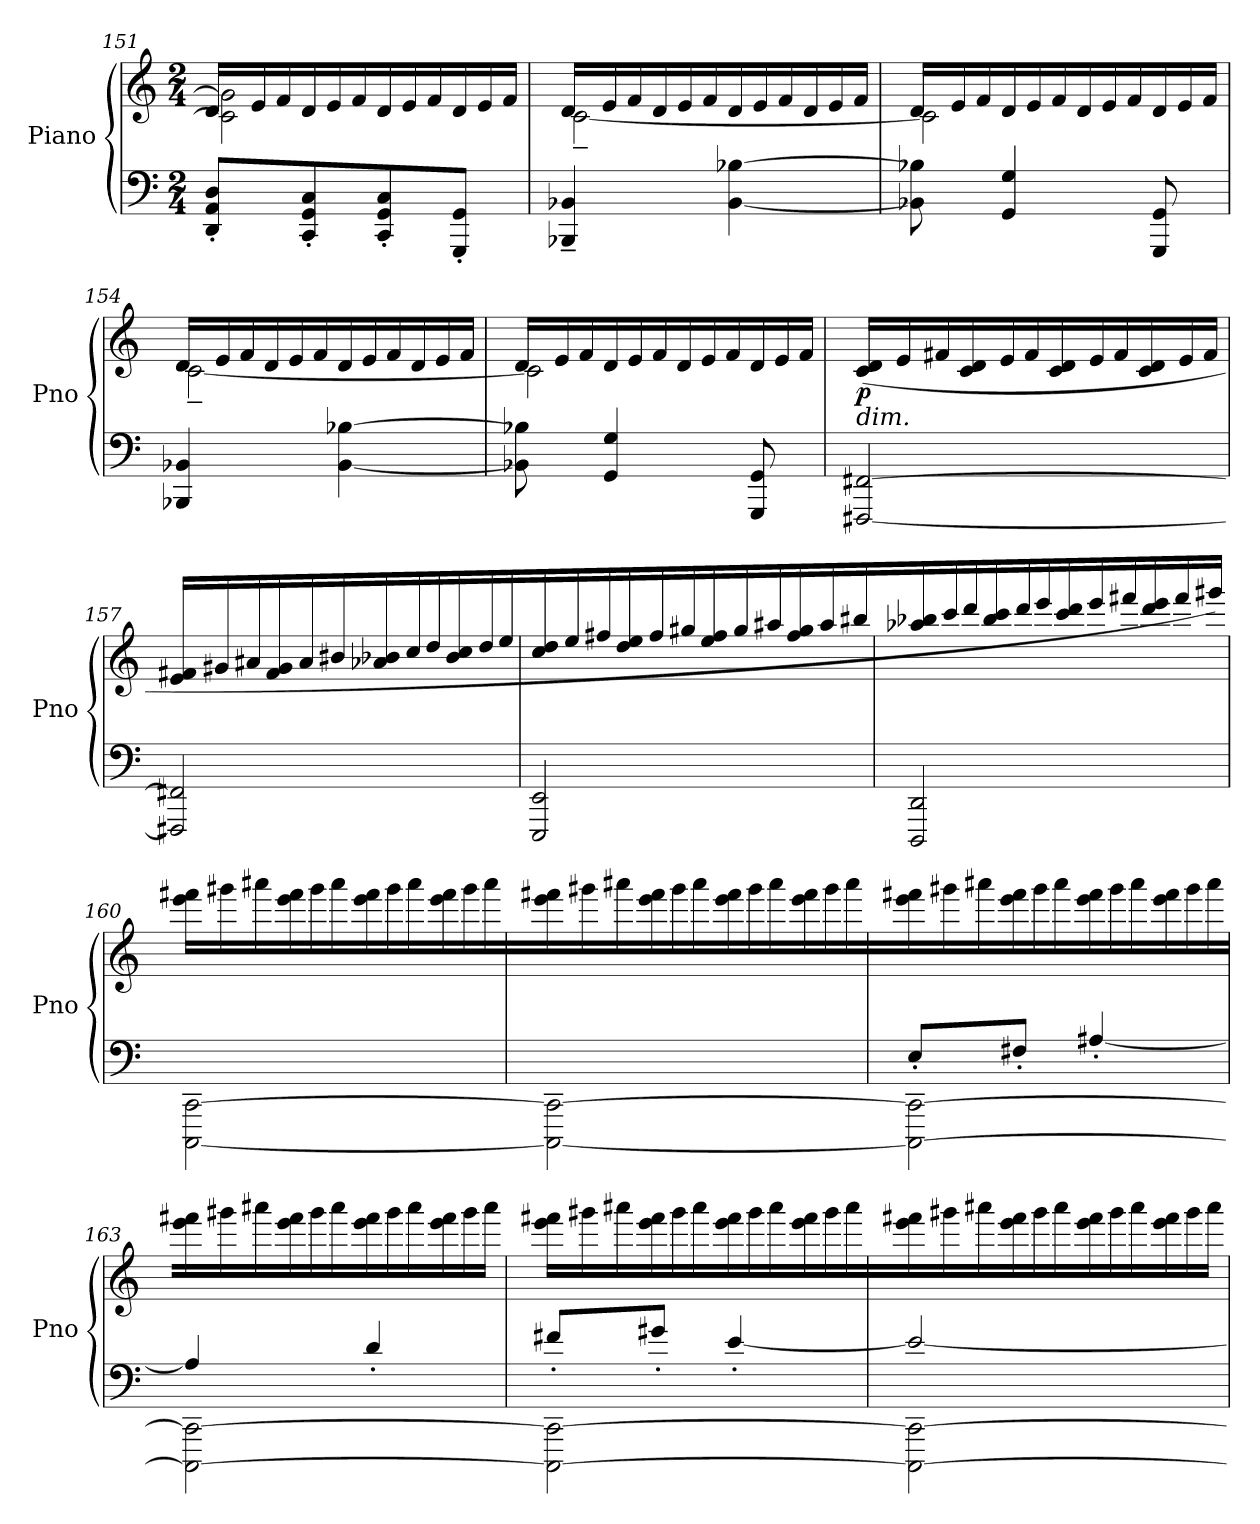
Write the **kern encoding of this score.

**kern	**kern	**dynam
*part1	*part1	*part1
*staff2	*staff1	*staff1/2
*I"Piano	*	*
*I'Pno	*	*
!!LO:LB:g=z
*clefF4	*clefG2	*
*k[]	*k[]	*
*M2/4	*M2/4	*
*	*Xtuplet	*
=151	=151	=151
*	*^	*
8DD/' 8AA/' 8D/'L	24d/LL	2c\] 2g\]	.
.	24e/	.	.
.	24f/	.	.
8CC/' 8GG/' 8C/'	24d/	.	.
.	24e/	.	.
.	24f/	.	.
8CC/' 8GG/' 8C/'	24d/	.	.
.	24e/	.	.
.	24f/	.	.
8GGG/' 8GG/'J	24d/	.	.
.	24e/	.	.
.	24f/JJ	.	.
=152	=152	=152	=152
4BBB-X/~ 4BB-X/~	24d/LL	[2c~\	.
.	24e/	.	.
.	24f/	.	.
.	24d/	.	.
.	24e/	.	.
.	24f/	.	.
[4BB-\ [4B-X\	24d/	.	.
.	24e/	.	.
.	24f/	.	.
.	24d/	.	.
.	24e/	.	.
.	24f/JJ	.	.
=153	=153	=153	=153
8BB-X\] 8B-X\]	24d/LL	2c\]	.
.	24e/	.	.
.	24f/	.	.
4GG/ 4G/	24d/	.	.
.	24e/	.	.
.	24f/	.	.
.	24d/	.	.
.	24e/	.	.
.	24f/	.	.
8GGG/ 8GG/	24d/	.	.
.	24e/	.	.
.	24f/JJ	.	.
!!LO:LB:g=z	!!
=154	=154	=154	=154
4BBB-X/ 4BB-X/	24d/LL	[2c~\	.
.	24e/	.	.
.	24f/	.	.
.	24d/	.	.
.	24e/	.	.
.	24f/	.	.
[4BB-\ [4B-X\	24d/	.	.
.	24e/	.	.
.	24f/	.	.
.	24d/	.	.
.	24e/	.	.
.	24f/JJ	.	.
=155	=155	=155	=155
8BB-X\] 8B-X\]	24d/LL	2c\]	.
.	24e/	.	.
.	24f/	.	.
4GG/ 4G/	24d/	.	.
.	24e/	.	.
.	24f/	.	.
.	24d/	.	.
.	24e/	.	.
.	24f/	.	.
8GGG/ 8GG/	24d/	.	.
.	24e/	.	.
.	24f/JJ	.	.
*	*v	*v	*
=156	=156	=156
!	!LO:TX:b:i:t=dim.	!
!	!	!LO:DY:b
[2FFF#X/ [2FF#X/	(<24c/ 24d/LL	p
.	24e/	.
.	24f#X/	.
.	24c/ 24d/	.
.	24e/	.
.	24f#/	.
.	24c/ 24d/	.
.	24e/	.
.	24f#/	.
.	24c/ 24d/	.
.	24e/	.
.	24f#/JJ	.
!!LO:LB:g=z
=157	=157	=157
2FFF#X/] 2FF#X/]	24e/ 24f#X/LL	.
.	24g#X/	.
.	24a#X/	.
.	24f#/ 24g#/	.
.	24a#/	.
.	24b#X/	.
.	24a-X/ 24b-X/	.
.	24cc/	.
.	24dd/	.
.	24b-/ 24cc/	.
.	24dd/	.
.	24ee/	.
=158	=158	=158
2EEE/ 2EE/	24cc/ 24dd/	.
.	24ee/	.
.	24ff#X/	.
.	24dd/ 24ee/	.
.	24ff#/	.
.	24gg#X/	.
.	24ee/ 24ff#/	.
.	24gg#/	.
.	24aa#X/	.
.	24ff#/ 24gg#/	.
.	24aa#/	.
.	24bb#X/	.
=159	=159	=159
2DDD/ 2DD/	24aa-X/ 24bb-X/	.
.	24ccc/	.
.	24ddd/	.
.	24bb-/ 24ccc/	.
.	24ddd/	.
.	24eee/	.
.	24ccc/ 24ddd/	.
.	24eee/	.
.	24fff#X/	.
.	24ddd/ 24eee/	.
.	24fff#/	.
.	24ggg#X/JJ)	.
!!LO:PB:g=z
=160	=160	=160
[2CCC\ [2CC\	24eee\ 24fff#X\LL	.
.	24ggg#X\	.
.	24aaa#X\	.
.	24eee\ 24fff#\	.
.	24ggg#\	.
.	24aaa#\	.
.	24eee\ 24fff#\	.
.	24ggg#\	.
.	24aaa#\	.
.	24eee\ 24fff#\	.
.	24ggg#\	.
.	24aaa#\	.
=161	=161	=161
2CCC\_ 2CC\_	24eee\ 24fff#X\	.
.	24ggg#X\	.
.	24aaa#X\	.
.	24eee\ 24fff#\	.
.	24ggg#\	.
.	24aaa#\	.
.	24eee\ 24fff#\	.
.	24ggg#\	.
.	24aaa#\	.
.	24eee\ 24fff#\	.
.	24ggg#\	.
.	24aaa#\	.
=162	=162	=162
*^	*	*
2CCC\_ 2CC\_	8E'</L	24eee\ 24fff#X\	.
.	.	24ggg#X\	.
.	.	24aaa#X\	.
.	8F#X'</J	24eee\ 24fff#\	.
.	.	24ggg#\	.
.	.	24aaa#\	.
.	[4A#X'</	24eee\ 24fff#\	.
.	.	24ggg#\	.
.	.	24aaa#\	.
.	.	24eee\ 24fff#\	.
.	.	24ggg#\	.
.	.	24aaa#\	.
=163	=163	=163	=163
2CCC\_ 2CC\_	4A#/]	24eee\ 24fff#X\	.
.	.	24ggg#X\	.
.	.	24aaa#X\	.
.	.	24eee\ 24fff#\	.
.	.	24ggg#\	.
.	.	24aaa#\	.
.	4d'</	24eee\ 24fff#\	.
.	.	24ggg#\	.
.	.	24aaa#\	.
.	.	24eee\ 24fff#\	.
.	.	24ggg#\	.
.	.	24aaa#\JJ	.
!!LO:LB:g=z
=164	=164	=164	=164
2CCC\_ 2CC\_	8f#X'</L	24eee\ 24fff#X\LL	.
.	.	24ggg#X\	.
.	.	24aaa#X\	.
.	8g#X'</J	24eee\ 24fff#\	.
.	.	24ggg#\	.
.	.	24aaa#\	.
.	[4e'</	24eee\ 24fff#\	.
.	.	24ggg#\	.
.	.	24aaa#\	.
.	.	24eee\ 24fff#\	.
.	.	24ggg#\	.
.	.	24aaa#\	.
=165	=165	=165	=165
2CCC\_ 2CC\_	2e/_	24eee\ 24fff#X\	.
.	.	24ggg#X\	.
.	.	24aaa#X\	.
.	.	24eee\ 24fff#\	.
.	.	24ggg#\	.
.	.	24aaa#\	.
.	.	24eee\ 24fff#\	.
.	.	24ggg#\	.
.	.	24aaa#\	.
.	.	24eee\ 24fff#\	.
.	.	24ggg#\	.
.	.	24aaa#\JJ	.
*v	*v	*	*
=	=	=
*-	*-	*-
